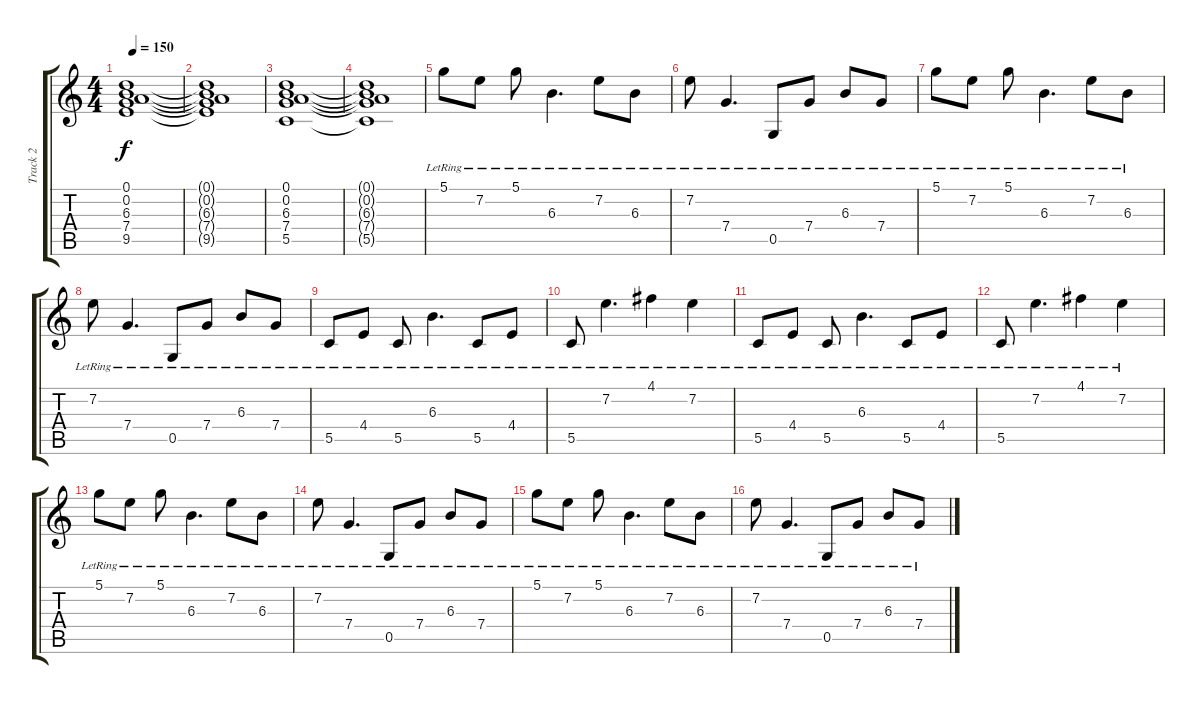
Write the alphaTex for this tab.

\track ("Track 2" "Track 2") {instrument distortionguitar}
\staff {score tabs}
\tuning (D4 A3 F3 C3 G2 C2) {hide}
\ts (4 4)
\tempo 150
\clef g2
\ks c
(0.1 0.2 6.3 7.4 9.5).1{dy f} |
(0.1{t} 0.2{t} 6.3{t} 7.4{t} 9.5{t}).1 |
(0.1 0.2 6.3 7.4 5.5).1 |
(0.1{t} 0.2{t} 6.3{t} 7.4{t} 5.5{t}).1 |
5.1{lr}.8 7.2{lr}.8 5.1{lr}.8 6.3{lr}.4{d} 7.2{lr}.8 6.3{lr}.8 |
7.2{lr}.8 7.4{lr}.4{d} 0.5{lr}.8 7.4{lr}.8 6.3{lr}.8 7.4{lr}.8 |
5.1{lr}.8 7.2{lr}.8 5.1{lr}.8 6.3{lr}.4{d} 7.2{lr}.8 6.3{lr}.8 |
7.2{lr}.8 7.4{lr}.4{d} 0.5{lr}.8 7.4{lr}.8 6.3{lr}.8 7.4{lr}.8 |
5.5{lr}.8 4.4{lr}.8 5.5{lr}.8 6.3{lr}.4{d} 5.5{lr}.8 4.4{lr}.8 |
5.5{lr}.8 7.2{lr}.4{d} 4.1{lr}.4 7.2{lr}.4 |
5.5{lr}.8 4.4{lr}.8 5.5{lr}.8 6.3{lr}.4{d} 5.5{lr}.8 4.4{lr}.8 |
5.5{lr}.8 7.2{lr}.4{d} 4.1{lr}.4 7.2{lr}.4 |
5.1{lr}.8 7.2{lr}.8 5.1{lr}.8 6.3{lr}.4{d} 7.2{lr}.8 6.3{lr}.8 |
7.2{lr}.8 7.4{lr}.4{d} 0.5{lr}.8 7.4{lr}.8 6.3{lr}.8 7.4{lr}.8 |
5.1{lr}.8 7.2{lr}.8 5.1{lr}.8 6.3{lr}.4{d} 7.2{lr}.8 6.3{lr}.8 |
7.2{lr}.8 7.4{lr}.4{d} 0.5{lr}.8 7.4{lr}.8 6.3{lr}.8 7.4{lr}.8
